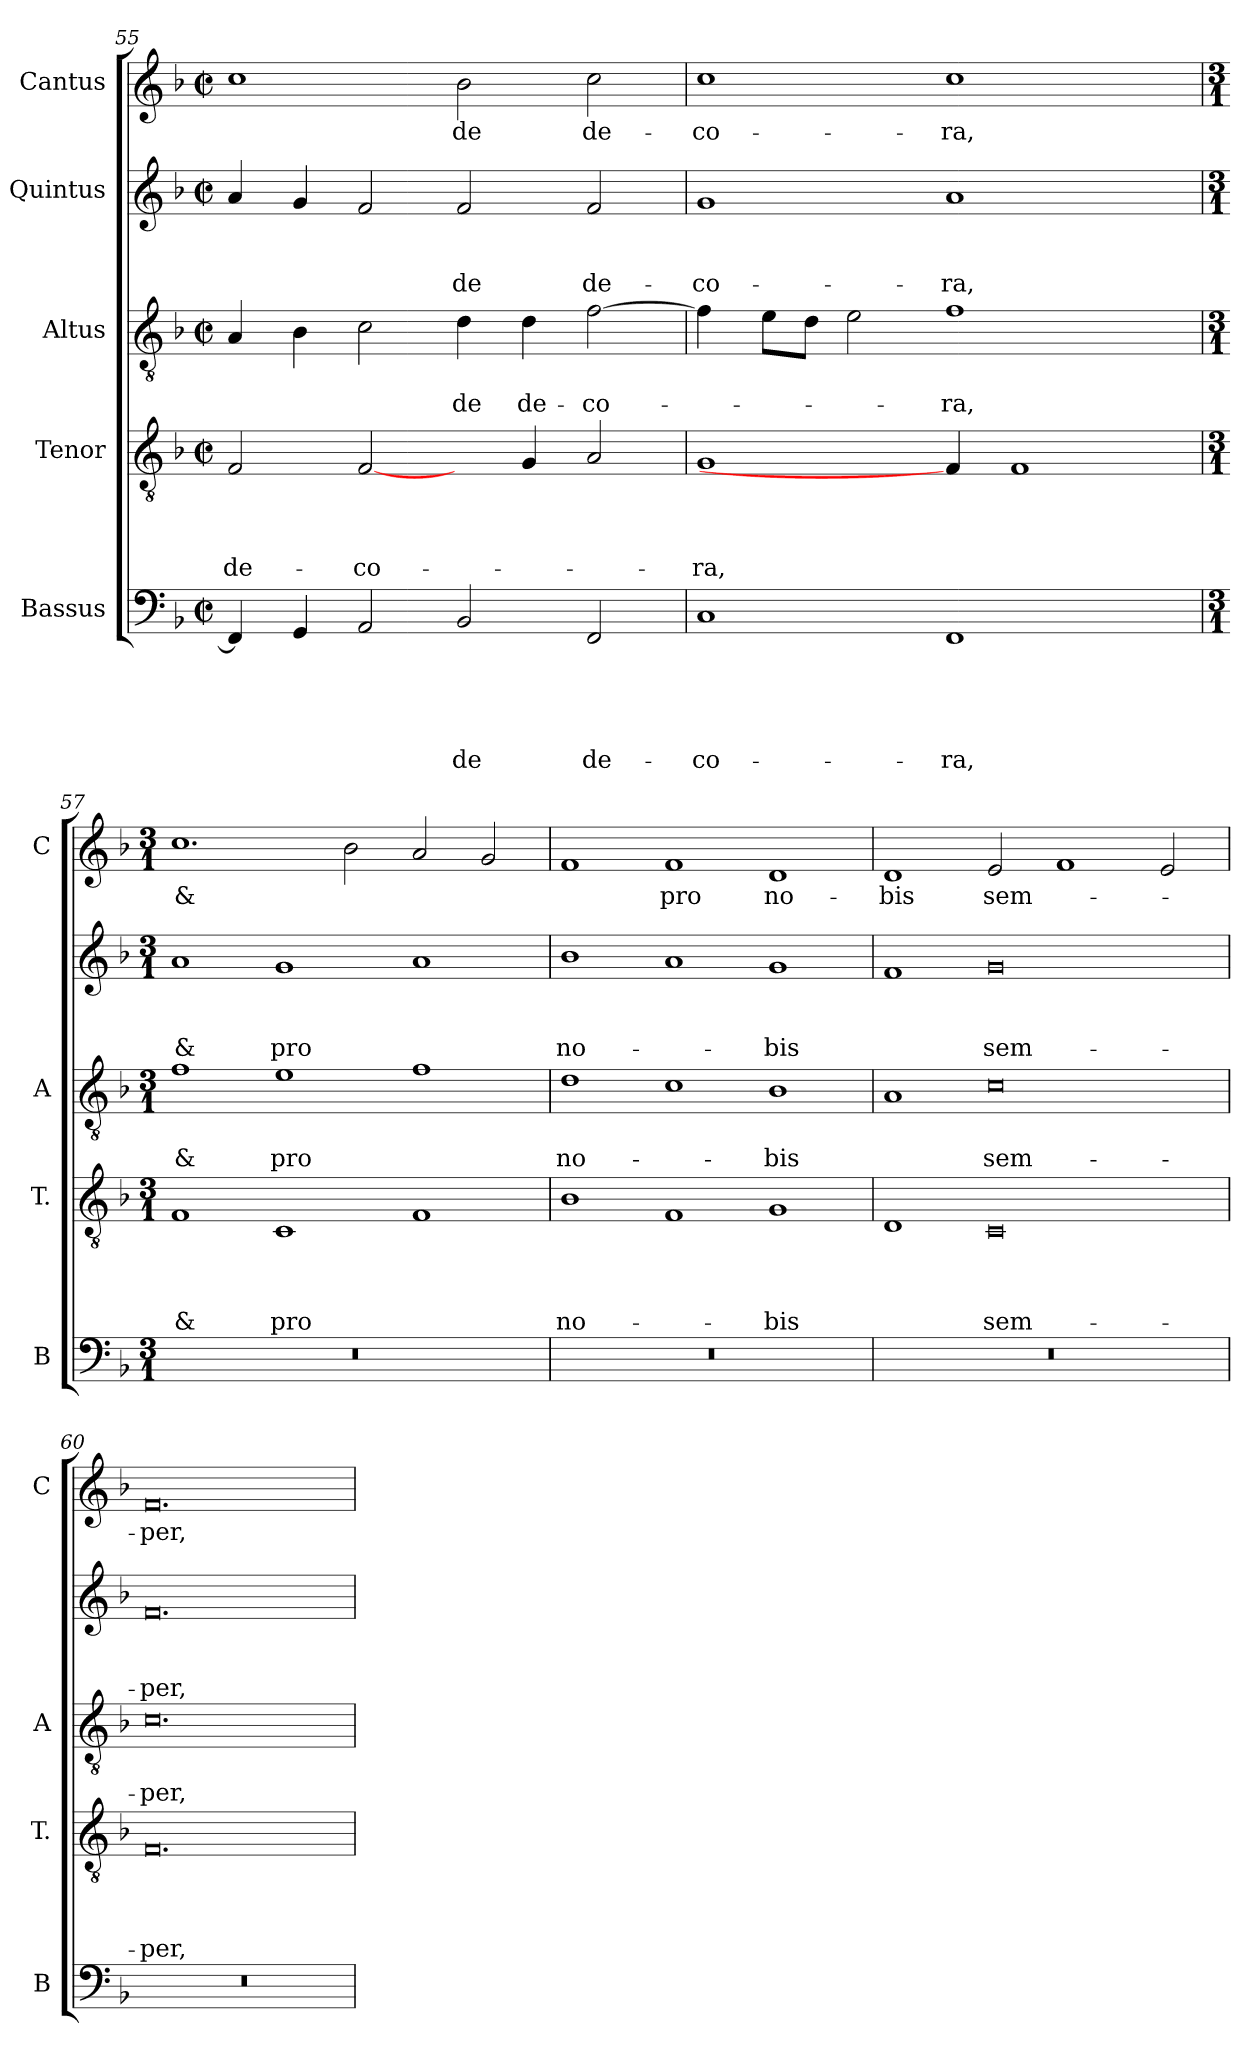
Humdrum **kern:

**kern	**text	**text	**text	**text	**text	**kern	**text	**text	**text	**text	**kern	**text	**text	**kern	**text	**text	**text	**kern	**text
*part5	*part5	*part5	*part5	*part5	*part5	*part4	*part4	*part4	*part4	*part4	*part3	*part3	*part3	*part2	*part2	*part2	*part2	*part1	*part1
*staff5	*staff5	*staff5	*staff5	*staff5	*staff5	*staff4	*staff4	*staff4	*staff4	*staff4	*staff3	*staff3	*staff3	*staff2	*staff2	*staff2	*staff2	*staff1	*staff1
*I"Bassus	*	*	*	*	*	*I"Tenor	*	*	*	*	*I"Altus	*	*	*I"Quintus	*	*	*	*I"Cantus	*
*I'B	*	*	*	*	*	*I'T.	*	*	*	*	*I'A	*	*	*	*	*	*	*I'C	*
*clefF4	*	*	*	*	*	*clefGv2	*	*	*	*	*clefGv2	*	*	*clefG2	*	*	*	*clefG2	*
*k[b-]	*	*	*	*	*	*k[b-]	*	*	*	*	*k[b-]	*	*	*k[b-]	*	*	*	*k[b-]	*
*F:	*	*	*	*	*	*F:	*	*	*	*	*F:	*	*	*F:	*	*	*	*F:	*
*M2/2	*	*	*	*	*	*M2/2	*	*	*	*	*M2/2	*	*	*M2/2	*	*	*	*M2/2	*
*met(c|)	*	*	*	*	*	*met(c|)	*	*	*	*	*met(c|)	*	*	*met(c|)	*	*	*	*met(c|)	*
=55	=55	=55	=55	=55	=55	=55	=55	=55	=55	=55	=55	=55	=55	=55	=55	=55	=55	=55	=55
!	!	!	!	!	!	!	!	!	!	!LO:LY:b	!	!	!	!	!	!	!	!	!
4FF/]	.	.	.	.	.	2F/	.	.	.	de-	4A/	.	.	4a/	.	.	.	1cc	.
4GG/	.	.	.	.	.	.	.	.	.	.	4B-\	.	.	4g/	.	.	.	.	.
!	!	!	!	!	!	!	!	!	!	!LO:LY:b	!	!	!	!	!	!	!	!	!
2AA/	.	.	.	.	.	[2F/	.	.	.	-co-	2c\	.	.	2f/	.	.	.	.	.
!	!	!	!	!	!LO:LY:b	!	!	!	!	!	!	!	!LO:LY:b	!	!	!	!LO:LY:b	!	!LO:LY:b
2BB-/	.	.	.	.	-de	4ryy	.	.	.	.	4d\	.	-de	2f/	.	.	-de	2b-\	-de
!	!	!	!	!	!	!	!	!	!	!	!	!	!LO:LY:b	!	!	!	!	!	!
.	.	.	.	.	.	4G/	.	.	.	.	4d\	.	de-	.	.	.	.	.	.
!	!	!	!	!	!LO:LY:b	!	!	!	!	!	!	!	!LO:LY:b	!	!	!	!LO:LY:b	!	!LO:LY:b
2FF/	.	.	.	.	de-	2A/	.	.	.	.	[2f\	.	-co-	2f/	.	.	de-	2cc\	de-
!!LO:PB:g=z
=56	=56	=56	=56	=56	=56	=56	=56	=56	=56	=56	=56	=56	=56	=56	=56	=56	=56	=56	=56
!	!	!	!	!	!LO:LY:b	!	!	!	!	!LO:LY:b	!	!	!	!	!	!	!LO:LY:b	!	!LO:LY:b
1C	.	.	.	.	-co-	1G	.	.	.	-ra,	4f\]	.	.	1g	.	.	-co-	1cc	-co-
.	.	.	.	.	.	.	.	.	.	.	8e\L	.	.	.	.	.	.	.	.
.	.	.	.	.	.	.	.	.	.	.	8d\J	.	.	.	.	.	.	.	.
.	.	.	.	.	.	.	.	.	.	.	2e\	.	.	.	.	.	.	.	.
!	!	!	!	!	!LO:LY:b	!	!	!	!	!	!	!	!LO:LY:b	!	!	!	!LO:LY:b	!	!LO:LY:b
1FF	.	.	.	.	-ra,	4F/]	.	.	.	.	1f	.	-ra,	1a	.	.	-ra,	1cc	-ra,
.	.	.	.	.	.	1F	.	.	.	.	.	.	.	.	.	.	.	.	.
4ryy	.	.	.	.	.	.	.	.	.	.	4ryy	.	.	4ryy	.	.	.	4ryy	.
=57	=57	=57	=57	=57	=57	=57	=57	=57	=57	=57	=57	=57	=57	=57	=57	=57	=57	=57	=57
*M3/1	*	*	*	*	*	*M3/1	*	*	*	*	*M3/1	*	*	*M3/1	*	*	*	*M3/1	*
!	!	!	!	!	!	!	!	!	!	!LO:LY:b	!	!	!LO:LY:b	!	!	!	!LO:LY:b	!	!LO:LY:b
0.r	.	.	.	.	.	1F	.	.	.	&	1f	.	&	1a	.	.	&	1.cc	&
!	!	!	!	!	!	!	!	!	!	!LO:LY:b	!	!	!LO:LY:b	!	!	!	!LO:LY:b	!	!
.	.	.	.	.	.	1C	.	.	.	pro	1e	.	pro	1g	.	.	pro	.	.
.	.	.	.	.	.	.	.	.	.	.	.	.	.	.	.	.	.	2b-\	.
.	.	.	.	.	.	1F	.	.	.	.	1f	.	.	1a	.	.	.	2a/	.
.	.	.	.	.	.	.	.	.	.	.	.	.	.	.	.	.	.	2g/	.
=58	=58	=58	=58	=58	=58	=58	=58	=58	=58	=58	=58	=58	=58	=58	=58	=58	=58	=58	=58
!	!	!	!	!	!	!	!	!	!	!LO:LY:b	!	!	!LO:LY:b	!	!	!	!LO:LY:b	!	!
0.r	.	.	.	.	.	1B-	.	.	.	no-	1d	.	no-	1b-	.	.	no-	1f	.
!	!	!	!	!	!	!	!	!	!	!	!	!	!	!	!	!	!	!	!LO:LY:b
.	.	.	.	.	.	1F	.	.	.	.	1c	.	.	1a	.	.	.	1f	pro
!	!	!	!	!	!	!	!	!	!	!LO:LY:b	!	!	!LO:LY:b	!	!	!	!LO:LY:b	!	!LO:LY:b
.	.	.	.	.	.	1G	.	.	.	-bis	1B-	.	-bis	1g	.	.	-bis	1d	no-
=59	=59	=59	=59	=59	=59	=59	=59	=59	=59	=59	=59	=59	=59	=59	=59	=59	=59	=59	=59
!	!	!	!	!	!	!	!	!	!	!	!	!	!	!	!	!	!	!	!LO:LY:b
0.r	.	.	.	.	.	1D	.	.	.	.	1A	.	.	1f	.	.	.	1d	-bis
!	!	!	!	!	!	!	!	!	!	!LO:LY:b	!	!	!LO:LY:b	!	!	!	!LO:LY:b	!	!LO:LY:b
.	.	.	.	.	.	0C	.	.	.	sem-	0c	.	sem-	0g	.	.	sem-	2e/	sem-
.	.	.	.	.	.	.	.	.	.	.	.	.	.	.	.	.	.	1f	.
.	.	.	.	.	.	.	.	.	.	.	.	.	.	.	.	.	.	2e/	.
=60	=60	=60	=60	=60	=60	=60	=60	=60	=60	=60	=60	=60	=60	=60	=60	=60	=60	=60	=60
!	!	!	!	!	!	!	!	!	!	!LO:LY:b	!	!	!LO:LY:b	!	!	!	!LO:LY:b	!	!LO:LY:b
0.r	.	.	.	.	.	0.F	.	.	.	-per,	0.c	.	-per,	0.f	.	.	-per,	0.f	-per,
=	=	=	=	=	=	=	=	=	=	=	=	=	=	=	=	=	=	=	=
*-	*-	*-	*-	*-	*-	*-	*-	*-	*-	*-	*-	*-	*-	*-	*-	*-	*-	*-	*-
